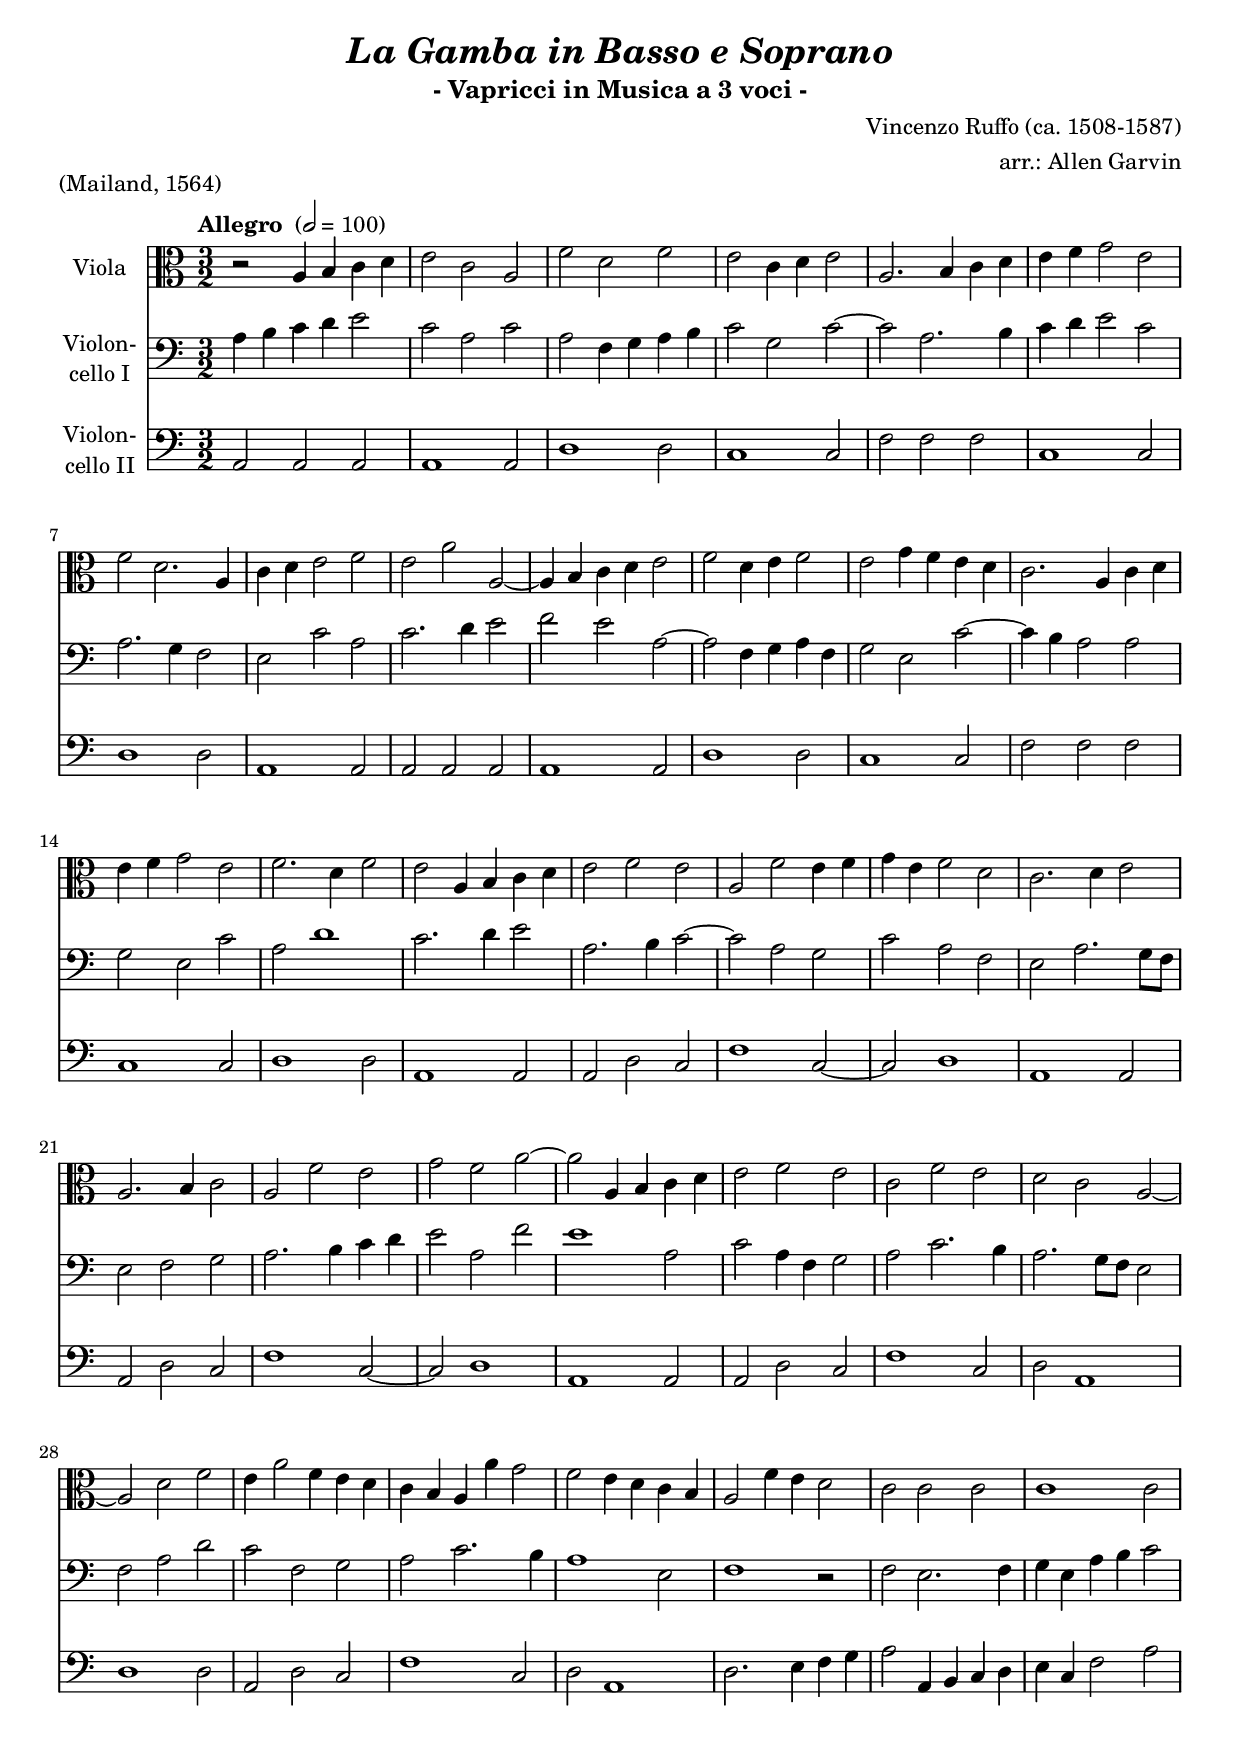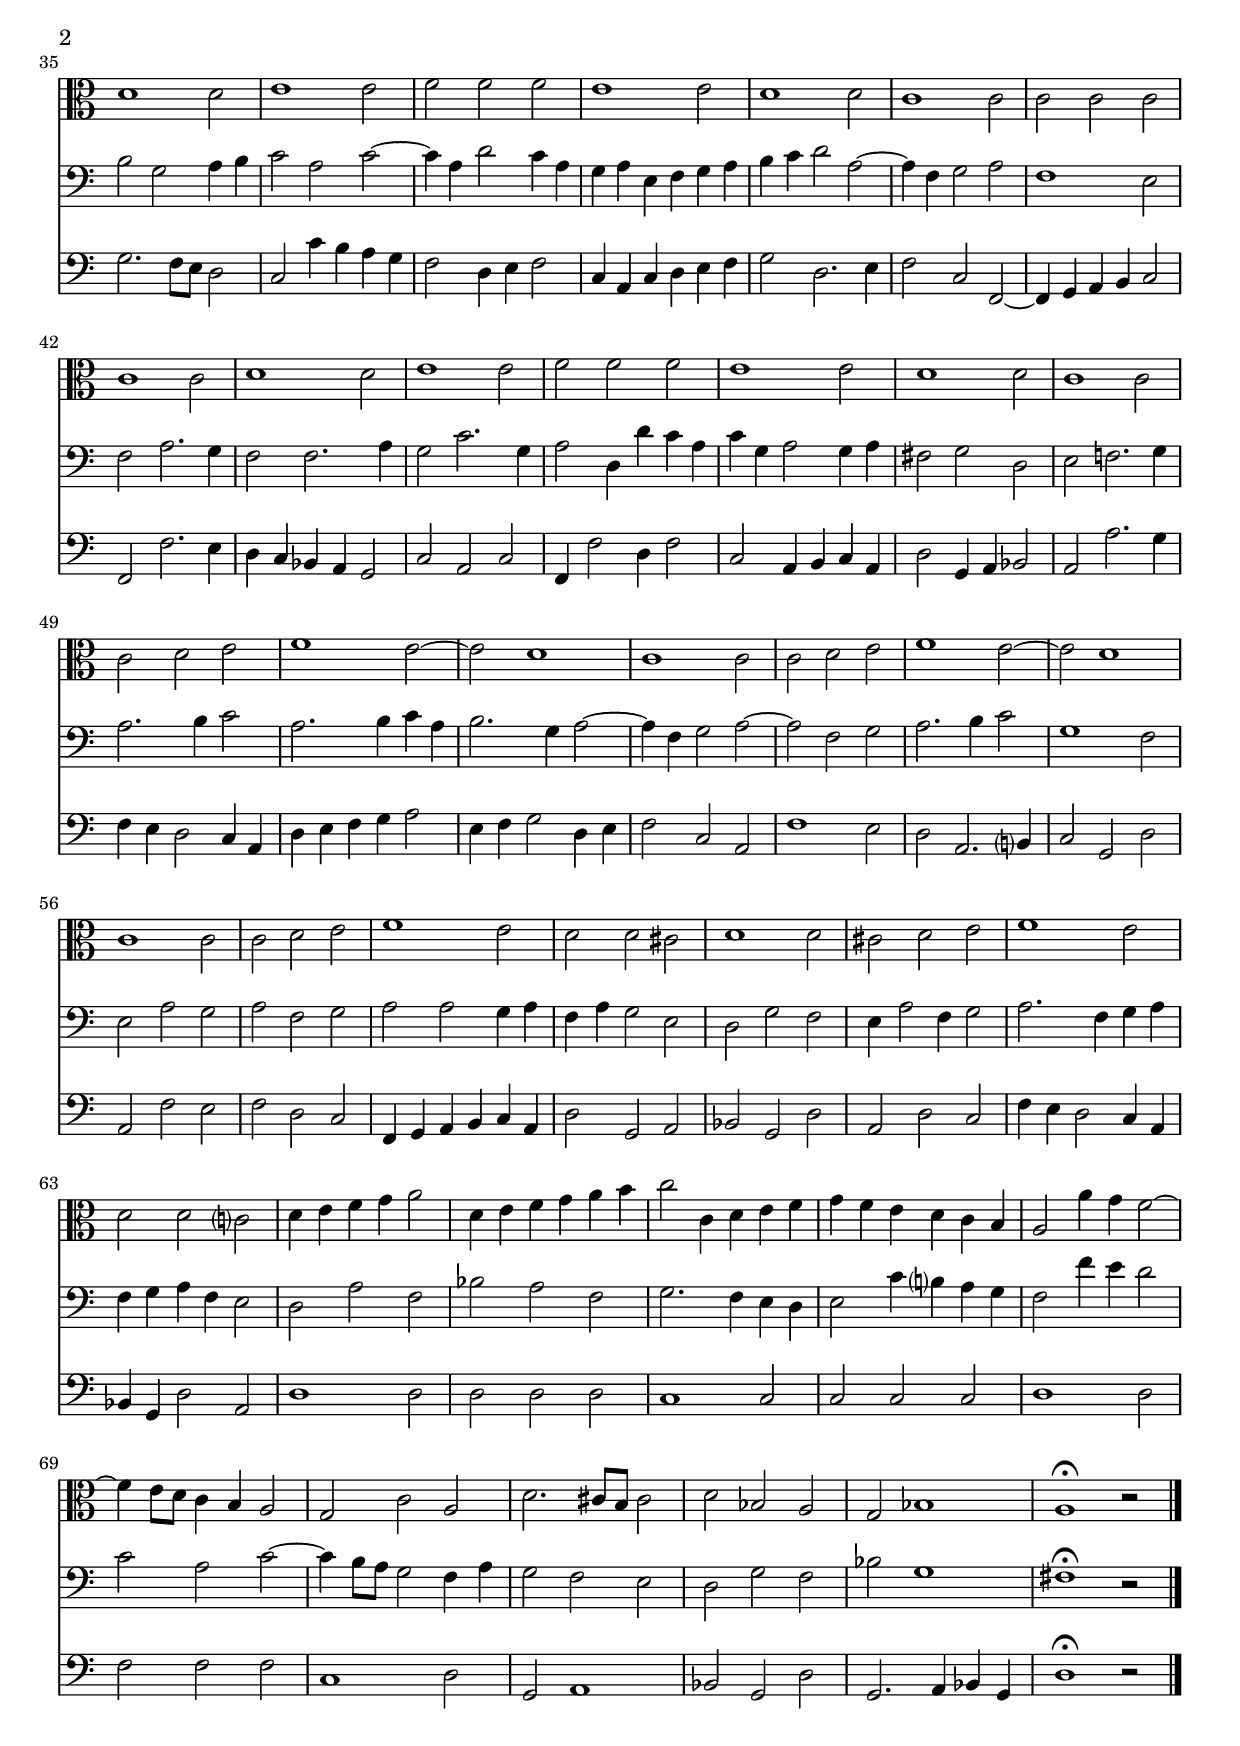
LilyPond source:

\version "2.18.2"
\include "deutsch.ly"

#(set-global-staff-size 19.5)

\header {
  title     = \markup \bold \italic "La Gamba in Basso e Soprano"
  subtitle  = "- Vapricci in Musica a 3 voci -"
  composer  = "Vincenzo Ruffo (ca. 1508-1587)"
  arranger  = "arr.: Allen Garvin"
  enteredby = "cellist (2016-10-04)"
  piece     = "(Mailand, 1564)"
}

voiceconsts = {
  \key c \major
  \time 3/2
  \clef "bass"
  \tempo "Allegro " 2=100
  \numericTimeSignature
%  \compressFullBarRests
%  \set tupletSpannerDuration = #(ly:make-moment 1 4)
  % Set default beaming cor all staves
%  \set Timing.beamExceptions = #'()
%  \set Timing.baseMoment     = #(ly:make-moment 3 8)
%  \set Timing.beatStructure  = #'(1 1)
}

mist = "string ensemble 1"
%miba = "trombone"
miba = "bassoon"
%mivc = "trombone"
%mikl = "concertina"
mikl = "harpsichord"
%miba = "electric bass (finger)"

va = \relative c' {
  \voiceconsts
  \clef "alto"

  r2 a4 h c d
  e2 c a
  f' d f
  e c4 d e2
  a,2. h4 c d
  e f g2 e

  f d2. a4
  c d e2 f
  e a a,~
  a4 h c d e2
  f d4 e f2
  e g4 f e d
  c2. a4 c d

  e f g2 e
  f2. d4 f2
  e a,4 h c d
  e2 f e
  a, f' e4 f
  g e f2 d
  c2. d4 e2

  a,2. h4 c2
  a f' e
  g f a~
  a a,4 h c d
  e2 f e
  c f e
  d c a~

  a d f
  e4 a2 f4 e d
  c h a a' g2
  f e4 d c h
  a2 f'4 e d2
  c c c
  c1 c2

  d1 d2
  e1 e2
  f f f
  e1 e2
  d1 d2
  c1 c2
  c c c
  c1 c2
  d1 d2

  e1 e2
  f f f
  e1 e2
  d1 d2
  c1 c2
  c d e
  f1 e2~
  e d1
  c c2

  c d e
  f1 e2~
  e d1
  c c2
  c d e
  f1 e2
  d d cis
  d1 d2

  cis d e
  f1 e2
  d d c?
  d4 e f g a2
  d,4 e f g a h
  c2 c,4 d e f
  g f e d c h

  a2 a'4 g f2~
  f4 e8 d c4 h a2
  g c a
  d2. cis8 h cis2
  d b a
  g b1
  a\fermata r2 \bar "|."
}

vb = \relative c' {
  \voiceconsts

  a4 h c d e2
  c a c
  a f4 g a h
  c2 g c~
  c a2. h4
  c d e2 c

  a2. g4 f2
  e c' a
  c2. d4 e2
  f e a,~
  a f4 g a f
  g2 e c'~
  c4 h a2 a

  g e c'
  a d1
  c2. d4 e2
  a,2. h4 c2~
  c a g
  c a f
  e a2. g8 f

  e2 f g
  a2. h4 c d
  e2 a, f'
  e1 a,2
  c a4 f g2
  a c2. h4
  a2. g8 f e2

  f a d
  c f, g
  a c2. h4
  a1 e2
  f1 r2
  f e2. f4
  g e a h c2

  h g a4 h
  c2 a c~
  c4 a d2 c4 a
  g a e f g a
  h c d2 a~
  a4 f g2 a

  f1 e2
  f a2. g4f2 f2. a4
  g2 c2. g4
  a2 d,4 d' c a
  c g a2 g4 a
  fis2 g d

  e f!2. g4
  a2. h4 c2
  a2. h4 c a
  h2. g4 a2~
  a4 f g2 a~
  a f g
  a2. h4 c2

  g1 f2
  e a g
  a f g
  a a g4 a
  f a g2 e
  d g f
  e4 a2 f4 g2
  a2. f4 g a
  f g a f e2
  d a' f
  b a f
  g2. f4 e d
  e2 c'4 h? a g

  f2 f'4 e d2
  c a c~
  c4 h8 a g2 f4 a
  g2 f e
  d g f
  b g1
  fis\fermata r2 \bar "|."
}

vc = \relative c {
  \voiceconsts

  a2 a a
  a1 a2
  d1 d2
  c1 c2
  f f f
  c1 c2
  d1 d2

  a1 a2
  a a a
  a1 a2
  d1 d2
  c1 c2
  f f f
  c1 c2
  d1 d2

  a1 a2
  a d c
  f1 c2~
  c d1
  a a2
  a d c
  f1 c2~
  c d1
  a a2

  a d c
  f1 c2
  d a1
  d d2
  a d c
  f1 c2
  d a1
  d2. e4 f g

  a2 a,4 h c d
  e c f2 a
  g2. f8 e d2
  c c'4 h a g
  f2 d4 e f2
  c4 a c d e f

  g2 d2. e4
  f2 c f,~
  f4 g a h c2
  f, f'2. e4
  d c b a g2
  c a c
  f,4 f'2 d4 f2

  c a4 h c a
  d2 g,4 a b2
  a a'2. g4
  f e d2 c4 a
  d e f g a2
  e4 f g2 d4 e

  f2 c a
  f'1 e2
  d a2. h?4
  c2 g d'
  a f' e
  f d c
  f,4 g a h c a

  d2 g, a
  b g d'
  a d c
  f4 e d2 c4 a
  b g d'2 a
  d1 d2
  d d d

  c1 c2
  c c c
  d1 d2
  f f f
  c1 d2
  g, a1
  b2 g d'
  g,2. a4 b g
  d'1\fermata r2 \bar "|."
}


music = <<
      \new Staff {
        \set Staff.midiInstrument = \mist
        \set Staff.instrumentName = \markup \center-column { "Viola" }
        \transpose c c { \va }
      }

      \new Staff {
        \set Staff.midiInstrument = \miba
        \set Staff.instrumentName = \markup \center-column { "Violon-" "cello I" }
        \transpose c c { \vb }
      }

      \new Staff {
        \set Staff.midiInstrument = \mikl
        \set Staff.instrumentName = \markup \center-column { "Violon-" "cello II" }
        \transpose c c { \vc }
      }
>>

\book {
  \score {
   \music
    \layout {}
  }

  \score {
    \unfoldRepeats \music

    \midi {
      \context {
        \Score
      }
    }
  }
}
